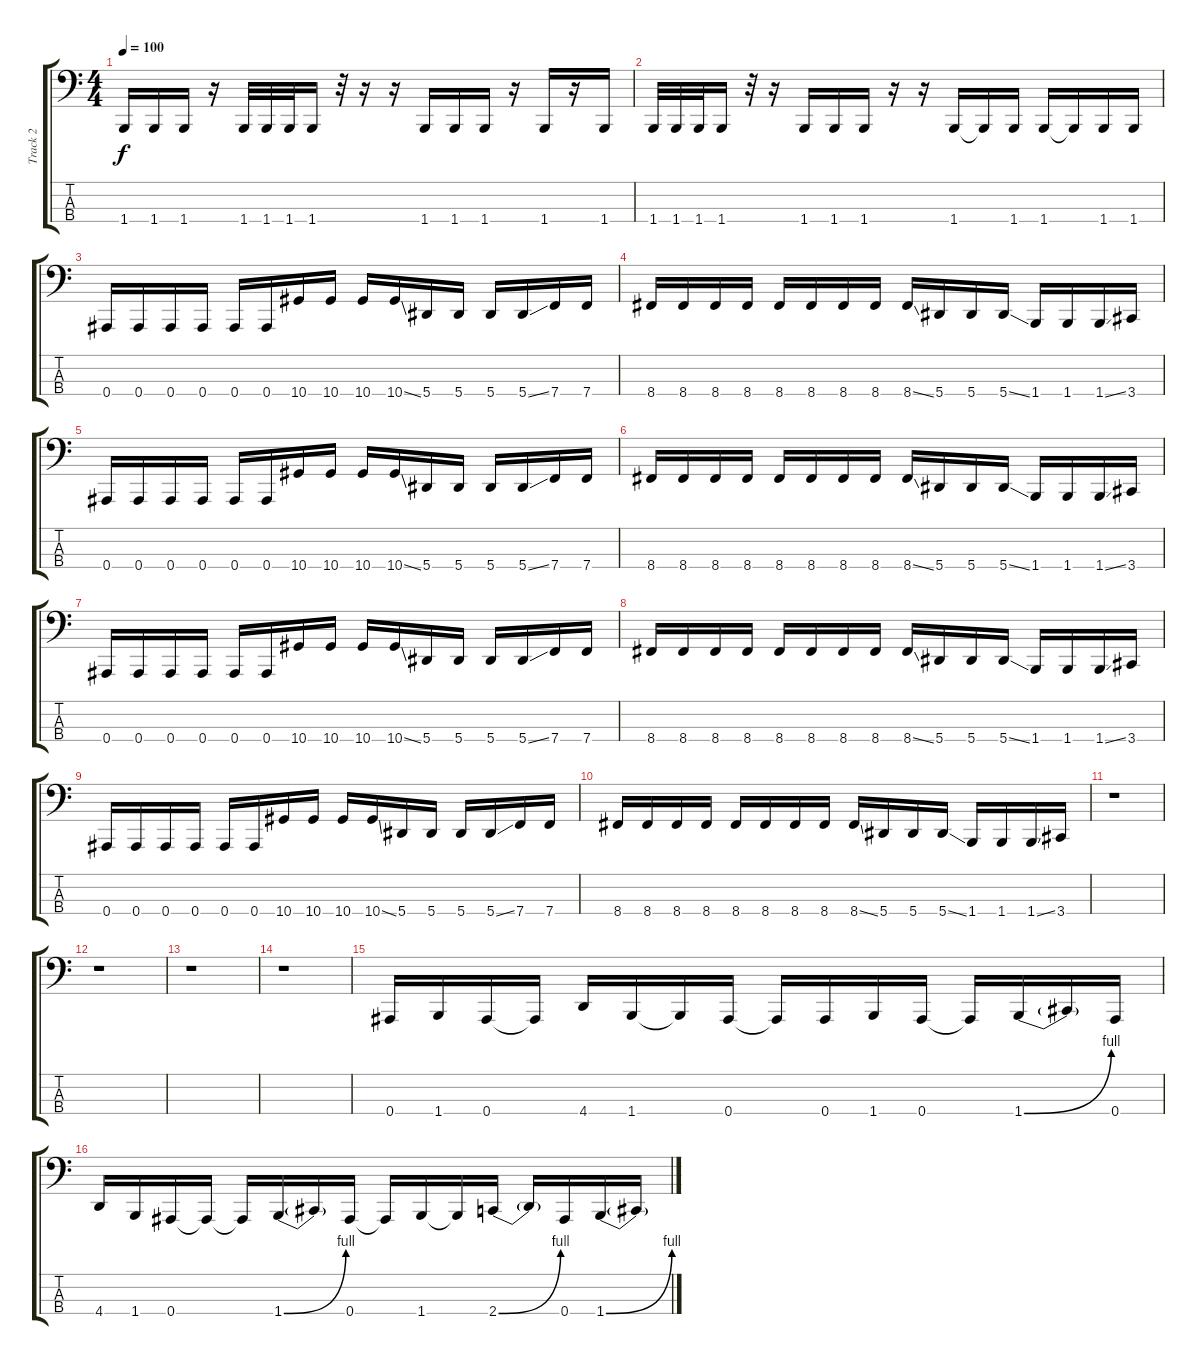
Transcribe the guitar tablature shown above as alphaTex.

\track ("Track 2" "Track 2") {instrument electricbasspick}
\staff {score tabs}
\tuning (Eb2 Bb1 F1 Bb0) {hide}
\ts (4 4)
\tempo 100
\clef f4
\ks c
1.4.16{dy f} 1.4.16 1.4.16 r.16 1.4.32 1.4.32 1.4.32 1.4.16 r.32 r.16 r.16 1.4.16 1.4.16 1.4.16 r.16 1.4.16 r.16 1.4.16 |
1.4.32 1.4.32 1.4.32 1.4.16 r.32 r.16 1.4.16 1.4.16 1.4.16 r.16 r.16 1.4.16 1.4{t}.16 1.4.16 1.4.16 1.4{t}.16 1.4.16 1.4.16 |
0.4.16 0.4.16 0.4.16 0.4.16 0.4.16 0.4.16 10.4.16 10.4.16 10.4.16 10.4{ss}.16 5.4.16 5.4.16 5.4.16 5.4{ss}.16 7.4.16 7.4.16 |
8.4.16 8.4.16 8.4.16 8.4.16 8.4.16 8.4.16 8.4.16 8.4.16 8.4{ss}.16 5.4.16 5.4.16 5.4{ss}.16 1.4.16 1.4.16 1.4{ss}.16 3.4.16 |
0.4.16 0.4.16 0.4.16 0.4.16 0.4.16 0.4.16 10.4.16 10.4.16 10.4.16 10.4{ss}.16 5.4.16 5.4.16 5.4.16 5.4{ss}.16 7.4.16 7.4.16 |
8.4.16 8.4.16 8.4.16 8.4.16 8.4.16 8.4.16 8.4.16 8.4.16 8.4{ss}.16 5.4.16 5.4.16 5.4{ss}.16 1.4.16 1.4.16 1.4{ss}.16 3.4.16 |
0.4.16 0.4.16 0.4.16 0.4.16 0.4.16 0.4.16 10.4.16 10.4.16 10.4.16 10.4{ss}.16 5.4.16 5.4.16 5.4.16 5.4{ss}.16 7.4.16 7.4.16 |
8.4.16 8.4.16 8.4.16 8.4.16 8.4.16 8.4.16 8.4.16 8.4.16 8.4{ss}.16 5.4.16 5.4.16 5.4{ss}.16 1.4.16 1.4.16 1.4{ss}.16 3.4.16 |
0.4.16 0.4.16 0.4.16 0.4.16 0.4.16 0.4.16 10.4.16 10.4.16 10.4.16 10.4{ss}.16 5.4.16 5.4.16 5.4.16 5.4{ss}.16 7.4.16 7.4.16 |
8.4.16 8.4.16 8.4.16 8.4.16 8.4.16 8.4.16 8.4.16 8.4.16 8.4{ss}.16 5.4.16 5.4.16 5.4{ss}.16 1.4.16 1.4.16 1.4{ss}.16 3.4.16 |
r.1 |
r.1 |
r.1 |
r.1 |
0.4.16 1.4.16 0.4.16 0.4{t}.16 4.4.16 1.4.16 1.4{t}.16 0.4.16 0.4{t}.16 0.4.16 1.4.16 0.4.16 0.4{t}.16 1.4{be (bend 0 0 60 4)}.16 1.4{t}.16 0.4.16 |
4.4.16 1.4.16 0.4.16 0.4{t}.16 0.4{t}.16 1.4{be (bend 0 0 60 4)}.16 1.4{t}.16 0.4.16 0.4{t}.16 1.4.16 1.4{t}.16 2.4{be (bend 0 0 60 4)}.16 2.4{t}.16 0.4.16 1.4{be (bend 0 0 60 4)}.16 1.4{t}.16
